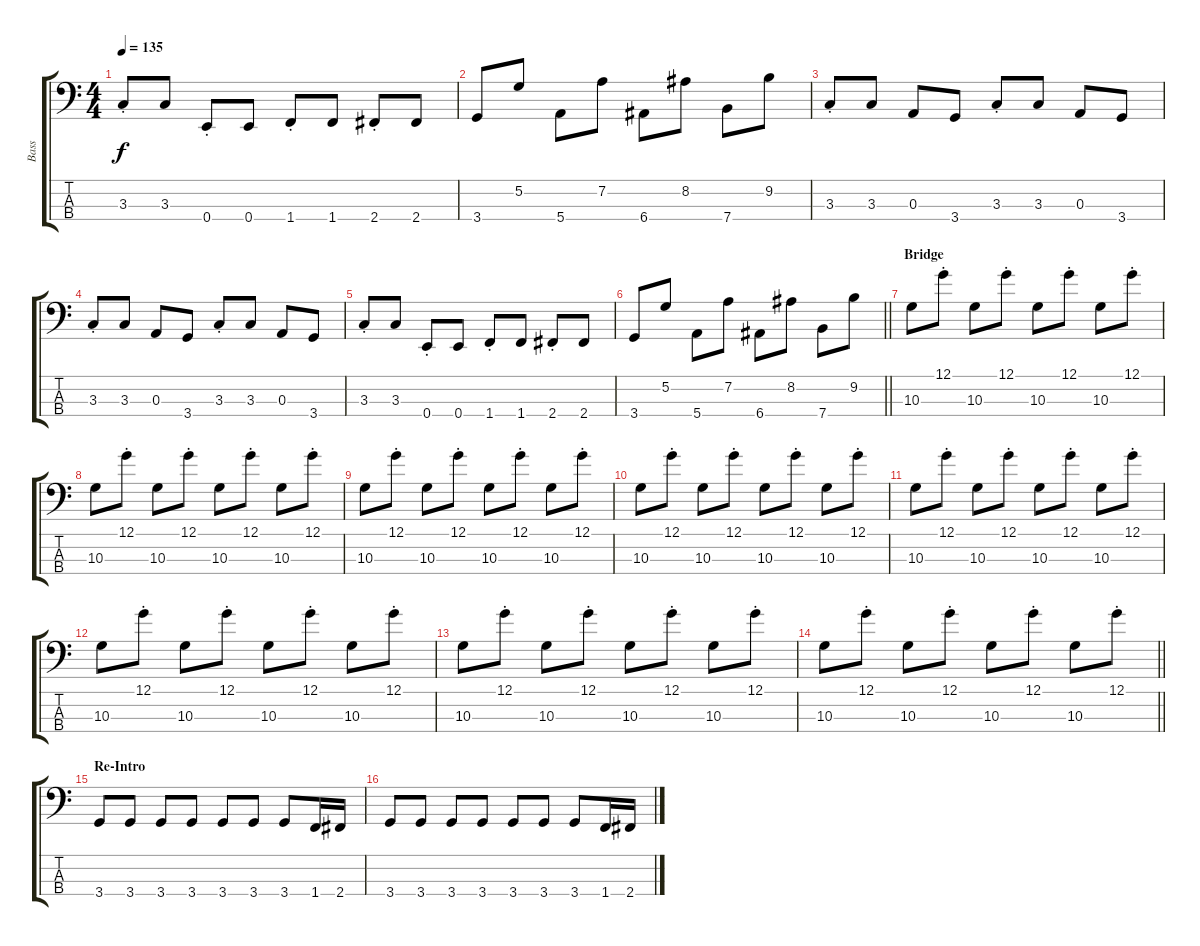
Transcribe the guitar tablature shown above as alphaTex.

\track ("Bass" "Bass") {instrument electricbassfinger}
\staff {score tabs}
\tuning (G2 D2 A1 E1) {hide}
\ts (4 4)
\tempo 135
\clef f4
\ks c
3.3{st}.8{dy f} 3.3.8 0.4{st}.8 0.4.8 1.4{st}.8 1.4.8 2.4{st}.8 2.4.8 |
3.4.8 5.2.8 5.4.8 7.2.8 6.4.8 8.2.8 7.4.8 9.2.8 |
3.3{st}.8 3.3.8 0.3.8 3.4.8 3.3{st}.8 3.3.8 0.3.8 3.4.8 |
3.3{st}.8 3.3.8 0.3.8 3.4.8 3.3{st}.8 3.3.8 0.3.8 3.4.8 |
3.3{st}.8 3.3.8 0.4{st}.8 0.4.8 1.4{st}.8 1.4.8 2.4{st}.8 2.4.8 |
\barLineRight lightlight
3.4.8 5.2.8 5.4.8 7.2.8 6.4.8 8.2.8 7.4.8 9.2.8 |
\section ("" "Bridge")
10.3.8 12.1{st}.8 10.3.8 12.1{st}.8 10.3.8 12.1{st}.8 10.3.8 12.1{st}.8 |
10.3.8 12.1{st}.8 10.3.8 12.1{st}.8 10.3.8 12.1{st}.8 10.3.8 12.1{st}.8 |
10.3.8 12.1{st}.8 10.3.8 12.1{st}.8 10.3.8 12.1{st}.8 10.3.8 12.1{st}.8 |
10.3.8 12.1{st}.8 10.3.8 12.1{st}.8 10.3.8 12.1{st}.8 10.3.8 12.1{st}.8 |
10.3.8 12.1{st}.8 10.3.8 12.1{st}.8 10.3.8 12.1{st}.8 10.3.8 12.1{st}.8 |
10.3.8 12.1{st}.8 10.3.8 12.1{st}.8 10.3.8 12.1{st}.8 10.3.8 12.1{st}.8 |
10.3.8 12.1{st}.8 10.3.8 12.1{st}.8 10.3.8 12.1{st}.8 10.3.8 12.1{st}.8 |
\barLineRight lightlight
10.3.8 12.1{st}.8 10.3.8 12.1{st}.8 10.3.8 12.1{st}.8 10.3.8 12.1{st}.8 |
\section ("" "Re-Intro")
3.4.8 3.4.8 3.4.8 3.4.8 3.4.8 3.4.8 3.4.8 1.4.16 2.4.16 |
3.4.8 3.4.8 3.4.8 3.4.8 3.4.8 3.4.8 3.4.8 1.4.16 2.4.16
